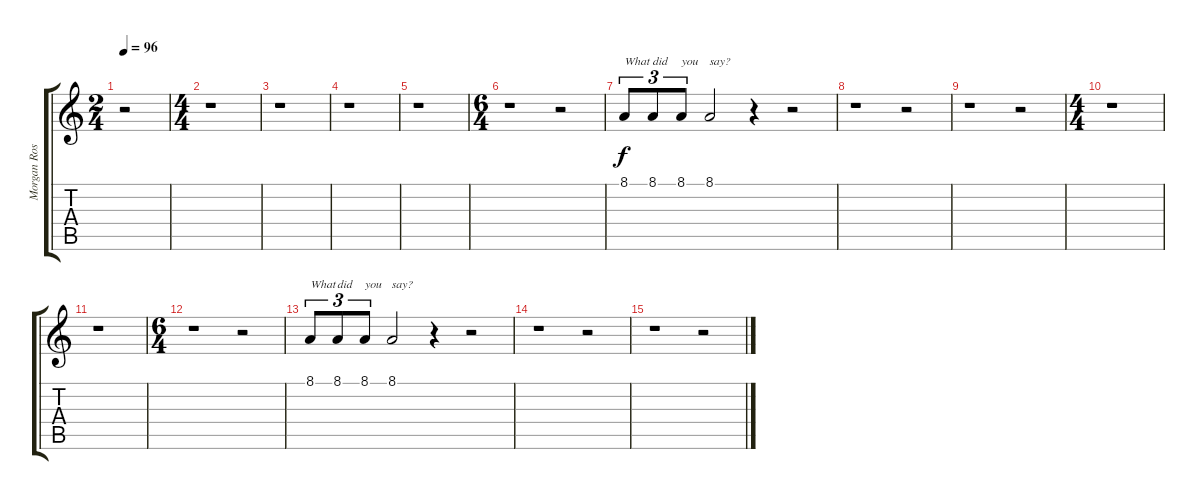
\track ("Morgan Rose - Backing Vocals" "Morgan Ros") {instrument lead2sawtooth}
\staff {score tabs}
\tuning (Db4 Ab3 E3 B2 Gb2 Db2) {hide}
\ts (2 4)
\tempo 96
\clef g2
\ks c
r.2{dy f} |
\ts (4 4)
r.1 |
r.1 |
r.1 |
r.1 |
\ts (6 4)
r.1 r.2 |
8.1.8{tu (3 2) txt "What"} 8.1.8{tu (3 2) txt "did"} 8.1.8{tu (3 2) txt "you"} 8.1.2{txt "say?"} r.4 r.2 |
r.1 r.2 |
r.1 r.2 |
\ts (4 4)
r.1 |
r.1 |
\ts (6 4)
r.1 r.2 |
8.1.8{tu (3 2) txt "What"} 8.1.8{tu (3 2) txt "did"} 8.1.8{tu (3 2) txt "you"} 8.1.2{txt "say?"} r.4 r.2 |
r.1 r.2 |
r.1 r.2
